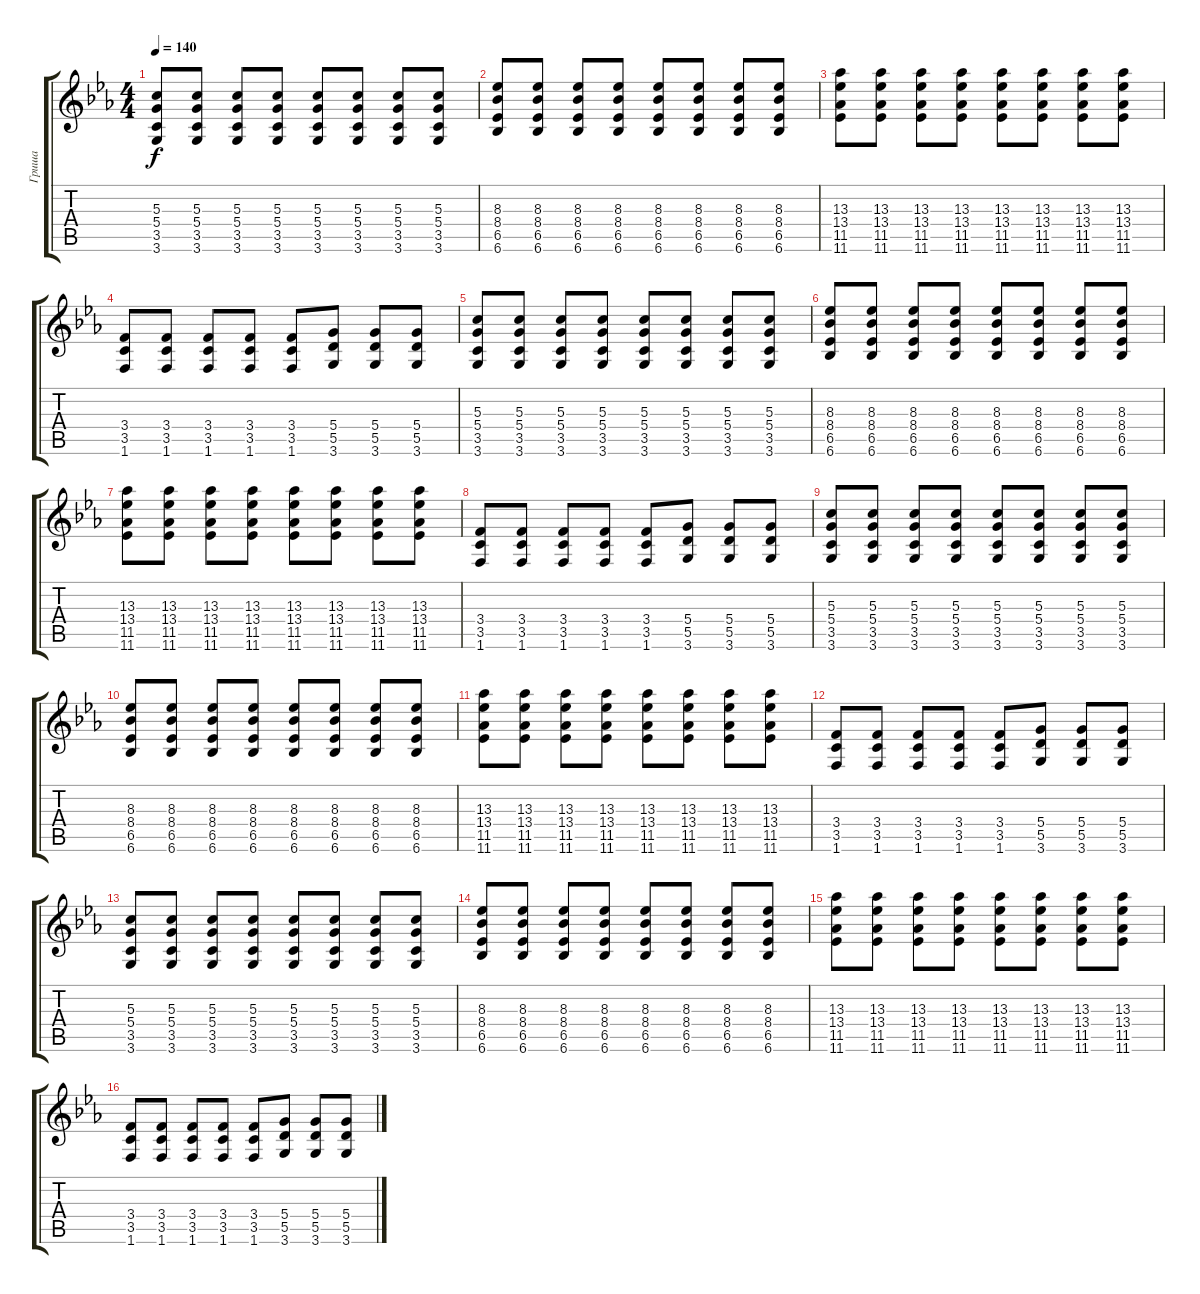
\track ("Гриша" "Гриша") {instrument distortionguitar}
\staff {score tabs}
\tuning (E4 B3 G3 D3 A2 E2) {hide}
\ts (4 4)
\tempo 140
\clef g2
\ks eb
(5.3 5.4 3.5 3.6).8{dy f} (5.3 5.4 3.5 3.6).8 (5.3 5.4 3.5 3.6).8 (5.3 5.4 3.5 3.6).8 (5.3 5.4 3.5 3.6).8 (5.3 5.4 3.5 3.6).8 (5.3 5.4 3.5 3.6).8 (5.3 5.4 3.5 3.6).8 |
(8.3 8.4 6.5 6.6).8 (8.3 8.4 6.5 6.6).8 (8.3 8.4 6.5 6.6).8 (8.3 8.4 6.5 6.6).8 (8.3 8.4 6.5 6.6).8 (8.3 8.4 6.5 6.6).8 (8.3 8.4 6.5 6.6).8 (8.3 8.4 6.5 6.6).8 |
(13.3 13.4 11.5 11.6).8 (13.3 13.4 11.5 11.6).8 (13.3 13.4 11.5 11.6).8 (13.3 13.4 11.5 11.6).8 (13.3 13.4 11.5 11.6).8 (13.3 13.4 11.5 11.6).8 (13.3 13.4 11.5 11.6).8 (13.3 13.4 11.5 11.6).8 |
(3.4 3.5 1.6).8 (3.4 3.5 1.6).8 (3.4 3.5 1.6).8 (3.4 3.5 1.6).8 (3.4 3.5 1.6).8 (5.4 5.5 3.6).8 (5.4 5.5 3.6).8 (5.4 5.5 3.6).8 |
(5.3 5.4 3.5 3.6).8 (5.3 5.4 3.5 3.6).8 (5.3 5.4 3.5 3.6).8 (5.3 5.4 3.5 3.6).8 (5.3 5.4 3.5 3.6).8 (5.3 5.4 3.5 3.6).8 (5.3 5.4 3.5 3.6).8 (5.3 5.4 3.5 3.6).8 |
(8.3 8.4 6.5 6.6).8 (8.3 8.4 6.5 6.6).8 (8.3 8.4 6.5 6.6).8 (8.3 8.4 6.5 6.6).8 (8.3 8.4 6.5 6.6).8 (8.3 8.4 6.5 6.6).8 (8.3 8.4 6.5 6.6).8 (8.3 8.4 6.5 6.6).8 |
(13.3 13.4 11.5 11.6).8 (13.3 13.4 11.5 11.6).8 (13.3 13.4 11.5 11.6).8 (13.3 13.4 11.5 11.6).8 (13.3 13.4 11.5 11.6).8 (13.3 13.4 11.5 11.6).8 (13.3 13.4 11.5 11.6).8 (13.3 13.4 11.5 11.6).8 |
(3.4 3.5 1.6).8 (3.4 3.5 1.6).8 (3.4 3.5 1.6).8 (3.4 3.5 1.6).8 (3.4 3.5 1.6).8 (5.4 5.5 3.6).8 (5.4 5.5 3.6).8 (5.4 5.5 3.6).8 |
(5.3 5.4 3.5 3.6).8 (5.3 5.4 3.5 3.6).8 (5.3 5.4 3.5 3.6).8 (5.3 5.4 3.5 3.6).8 (5.3 5.4 3.5 3.6).8 (5.3 5.4 3.5 3.6).8 (5.3 5.4 3.5 3.6).8 (5.3 5.4 3.5 3.6).8 |
(8.3 8.4 6.5 6.6).8 (8.3 8.4 6.5 6.6).8 (8.3 8.4 6.5 6.6).8 (8.3 8.4 6.5 6.6).8 (8.3 8.4 6.5 6.6).8 (8.3 8.4 6.5 6.6).8 (8.3 8.4 6.5 6.6).8 (8.3 8.4 6.5 6.6).8 |
(13.3 13.4 11.5 11.6).8 (13.3 13.4 11.5 11.6).8 (13.3 13.4 11.5 11.6).8 (13.3 13.4 11.5 11.6).8 (13.3 13.4 11.5 11.6).8 (13.3 13.4 11.5 11.6).8 (13.3 13.4 11.5 11.6).8 (13.3 13.4 11.5 11.6).8 |
(3.4 3.5 1.6).8 (3.4 3.5 1.6).8 (3.4 3.5 1.6).8 (3.4 3.5 1.6).8 (3.4 3.5 1.6).8 (5.4 5.5 3.6).8 (5.4 5.5 3.6).8 (5.4 5.5 3.6).8 |
(5.3 5.4 3.5 3.6).8{volume 8} (5.3 5.4 3.5 3.6).8 (5.3 5.4 3.5 3.6).8 (5.3 5.4 3.5 3.6).8 (5.3 5.4 3.5 3.6).8 (5.3 5.4 3.5 3.6).8 (5.3 5.4 3.5 3.6).8 (5.3 5.4 3.5 3.6).8 |
(8.3 8.4 6.5 6.6).8 (8.3 8.4 6.5 6.6).8 (8.3 8.4 6.5 6.6).8 (8.3 8.4 6.5 6.6).8 (8.3 8.4 6.5 6.6).8 (8.3 8.4 6.5 6.6).8 (8.3 8.4 6.5 6.6).8 (8.3 8.4 6.5 6.6).8 |
(13.3 13.4 11.5 11.6).8 (13.3 13.4 11.5 11.6).8 (13.3 13.4 11.5 11.6).8 (13.3 13.4 11.5 11.6).8 (13.3 13.4 11.5 11.6).8 (13.3 13.4 11.5 11.6).8 (13.3 13.4 11.5 11.6).8 (13.3 13.4 11.5 11.6).8 |
(3.4 3.5 1.6).8 (3.4 3.5 1.6).8 (3.4 3.5 1.6).8 (3.4 3.5 1.6).8 (3.4 3.5 1.6).8 (5.4 5.5 3.6).8 (5.4 5.5 3.6).8 (5.4 5.5 3.6).8
